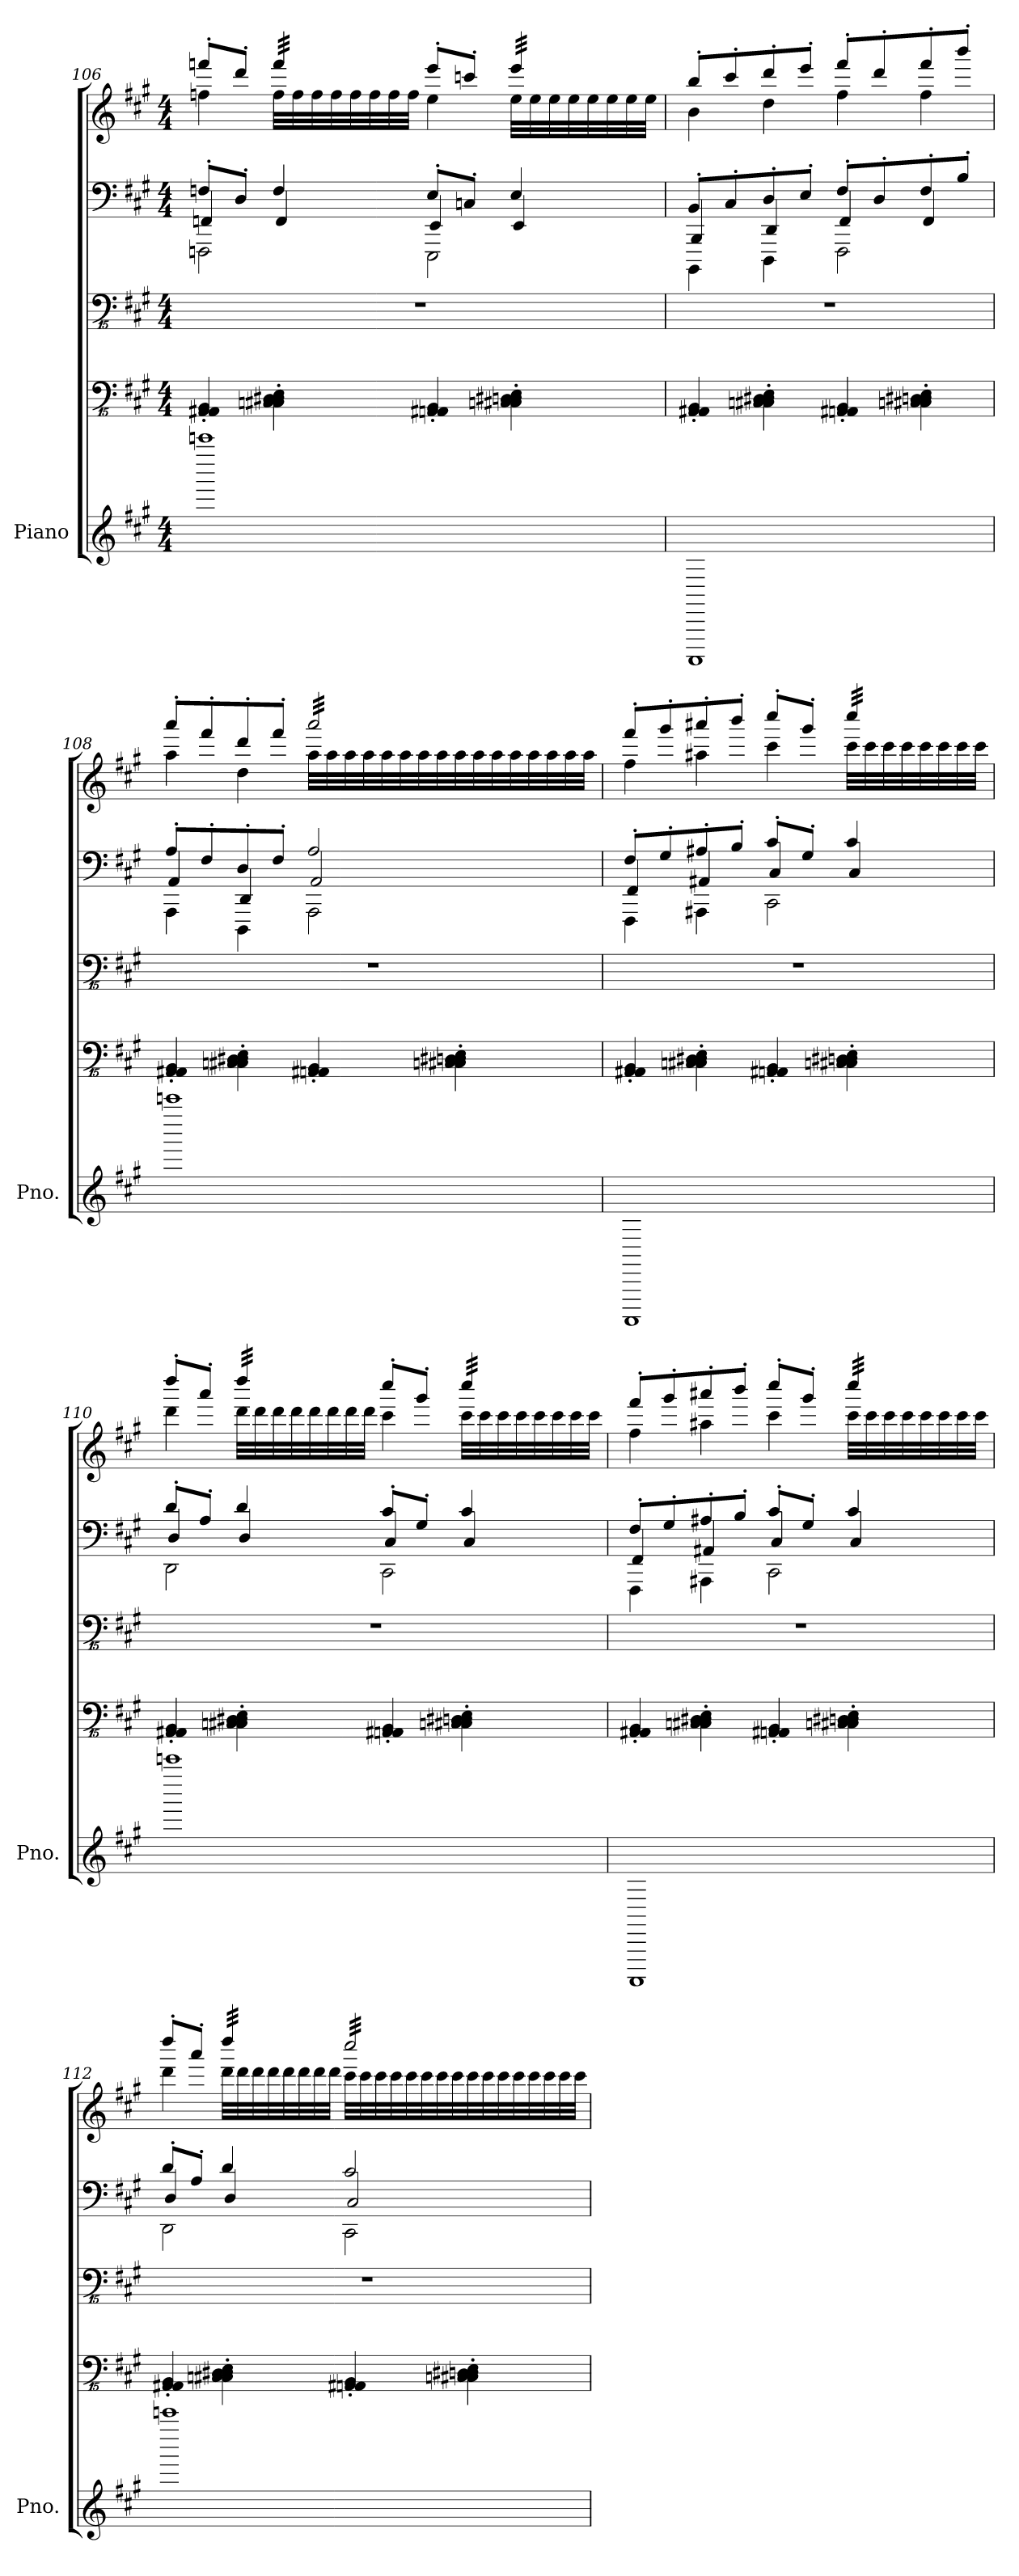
**kern	**kern	**kern	**kern	**kern
*part1	*part1	*part1	*part1	*part1
*staff5	*staff4	*staff3	*staff2	*staff1
*I"Piano	*	*	*	*
*I'Pno.	*	*	*	*
*clefG2	*clefFvv4	*clefFvv4	*clefF4	*clefG2
*k[f#c#g#]	*k[f#c#g#]	*k[f#c#g#]	*k[f#c#g#]	*k[f#c#g#]
*M4/4	*M4/4	*M4/4	*M4/4	*M4/4
=106	=106	=106	=106	=106
*	*	*	*^	*^
*	*	*	*	*^	*	*
1cccccn	4AAAA/' 4AAAA#X/' 4BBBB/'	1r	8Fn'/L	2FFFn\	4FFn/	8fffn'/L	4ffn\
.	.	.	8D'/J	.	.	8ddd'/J	.
*	*	*	*	*	*	*tremolo	*
.	4CCCn\' 4CCC#X\' 4DDD\' 4DDD#X\' 4EEE\'	.	4F/	.	4FF/	32fff/LLL	32ff\LLL
.	.	.	.	.	.	32fff/	32ff\
.	.	.	.	.	.	32fff/	32ff\
.	.	.	.	.	.	32fff/	32ff\
.	.	.	.	.	.	32fff/	32ff\
.	.	.	.	.	.	32fff/	32ff\
.	.	.	.	.	.	32fff/	32ff\
.	.	.	.	.	.	32fff/JJJ	32ff\JJJ
*	*	*	*	*	*	*Xtremolo	*
.	4AAAAn/' 4AAAA#X/' 4BBBB/'	.	8E'/L	2EEE\	4EE/	8eee'/L	4ee\
.	.	.	8Cn'/J	.	.	8cccn'/J	.
*	*	*	*	*	*	*tremolo	*
.	4CCCn\' 4CCC#X\' 4DDDn\' 4DDD#X\' 4EEE\'	.	4E/	.	4EE/	32eee/LLL	32ee\LLL
.	.	.	.	.	.	32eee/	32ee\
.	.	.	.	.	.	32eee/	32ee\
.	.	.	.	.	.	32eee/	32ee\
.	.	.	.	.	.	32eee/	32ee\
.	.	.	.	.	.	32eee/	32ee\
.	.	.	.	.	.	32eee/	32ee\
.	.	.	.	.	.	32eee/JJJ	32ee\JJJ
*	*	*	*	*	*	*Xtremolo	*
!!LO:PB:g=z	!!
=107	=107	=107	=107	=107	=107	=107	=107
1AAAA	4AAAA/' 4AAAA#X/' 4BBBB/'	1r	8BB'/L	4BBBB\	4BBB/	8bb'/L	4b\
.	.	.	8C#'/	.	.	8ccc#'/	.
.	4CCCn\' 4CCC#X\' 4DDD\' 4DDD#X\' 4EEE\'	.	8D'/	4DDD\	4DD/	8ddd'/	4dd\
.	.	.	8E'/J	.	.	8eee'/J	.
.	4AAAAn/' 4AAAA#X/' 4BBBB/'	.	8F#'/L	2FFF#\	4FF#/	8fff#'/L	4ff#\
.	.	.	8D'/	.	.	8ddd'/	.
.	4CCCn\' 4CCC#X\' 4DDDn\' 4DDD#X\' 4EEE\'	.	8F#'/	.	4FF#/	8fff#'/	4ff#\
.	.	.	8B'/J	.	.	8bbb'/J	.
=108	=108	=108	=108	=108	=108	=108	=108
1cccccn	4AAAA/' 4AAAA#X/' 4BBBB/'	1r	8A'/L	4AAA\	4AA/	8aaa'/L	4aa\
.	.	.	8F#'/	.	.	8fff#'/	.
.	4CCCn\' 4CCC#X\' 4DDD\' 4DDD#X\' 4EEE\'	.	8D'/	4DDD\	4DD/	8ddd'/	4dd\
.	.	.	8F#'/J	.	.	8fff#'/J	.
*	*	*	*	*	*	*tremolo	*
.	4AAAAn/' 4AAAA#X/' 4BBBB/'	.	2A/	2AAA\	2AA/	32aaa/LLL	32aa\LLL
.	.	.	.	.	.	32aaa/	32aa\
.	.	.	.	.	.	32aaa/	32aa\
.	.	.	.	.	.	32aaa/	32aa\
.	.	.	.	.	.	32aaa/	32aa\
.	.	.	.	.	.	32aaa/	32aa\
.	.	.	.	.	.	32aaa/	32aa\
.	.	.	.	.	.	32aaa/	32aa\
.	4CCCn\' 4CCC#X\' 4DDDn\' 4DDD#X\' 4EEE\'	.	.	.	.	32aaa/	32aa\
.	.	.	.	.	.	32aaa/	32aa\
.	.	.	.	.	.	32aaa/	32aa\
.	.	.	.	.	.	32aaa/	32aa\
.	.	.	.	.	.	32aaa/	32aa\
.	.	.	.	.	.	32aaa/	32aa\
.	.	.	.	.	.	32aaa/	32aa\
.	.	.	.	.	.	32aaa/JJJ	32aa\JJJ
*	*	*	*	*	*	*Xtremolo	*
=109	=109	=109	=109	=109	=109	=109	=109
1AAAA	4AAAA/' 4AAAA#X/' 4BBBB/'	1r	8F#'/L	4FFF#\	4FF#/	8fff#'/L	4ff#\
.	.	.	8G#'/	.	.	8ggg#'/	.
.	4CCCn\' 4CCC#X\' 4DDD\' 4DDD#X\' 4EEE\'	.	8A#X'/	4AAA#X\	4AA#X/	8aaa#X'/	4aa#X\
.	.	.	8B'/J	.	.	8bbb'/J	.
.	4AAAAn/' 4AAAA#X/' 4BBBB/'	.	8c#'/L	2CC#\	4C#/	8cccc#'/L	4ccc#\
.	.	.	8G#'/J	.	.	8ggg#'/J	.
*	*	*	*	*	*	*tremolo	*
.	4CCCn\' 4CCC#X\' 4DDDn\' 4DDD#X\' 4EEE\'	.	4c#/	.	4C#/	32cccc#/LLL	32ccc#\LLL
.	.	.	.	.	.	32cccc#/	32ccc#\
.	.	.	.	.	.	32cccc#/	32ccc#\
.	.	.	.	.	.	32cccc#/	32ccc#\
.	.	.	.	.	.	32cccc#/	32ccc#\
.	.	.	.	.	.	32cccc#/	32ccc#\
.	.	.	.	.	.	32cccc#/	32ccc#\
.	.	.	.	.	.	32cccc#/JJJ	32ccc#\JJJ
*	*	*	*	*	*	*Xtremolo	*
!!LO:PB:g=z	!!
=110	=110	=110	=110	=110	=110	=110	=110
1cccccn	4AAAA/' 4AAAA#X/' 4BBBB/'	1r	8d'/L	2DD\	4D/	8dddd'/L	4ddd\
.	.	.	8A'/J	.	.	8aaa'/J	.
*	*	*	*	*	*	*tremolo	*
.	4CCCn\' 4CCC#X\' 4DDD\' 4DDD#X\' 4EEE\'	.	4d/	.	4D/	32dddd/LLL	32ddd\LLL
.	.	.	.	.	.	32dddd/	32ddd\
.	.	.	.	.	.	32dddd/	32ddd\
.	.	.	.	.	.	32dddd/	32ddd\
.	.	.	.	.	.	32dddd/	32ddd\
.	.	.	.	.	.	32dddd/	32ddd\
.	.	.	.	.	.	32dddd/	32ddd\
.	.	.	.	.	.	32dddd/JJJ	32ddd\JJJ
*	*	*	*	*	*	*Xtremolo	*
.	4AAAAn/' 4AAAA#X/' 4BBBB/'	.	8c#'/L	2CC#\	4C#/	8cccc#'/L	4ccc#\
.	.	.	8G#'/J	.	.	8ggg#'/J	.
*	*	*	*	*	*	*tremolo	*
.	4CCCn\' 4CCC#X\' 4DDDn\' 4DDD#X\' 4EEE\'	.	4c#/	.	4C#/	32cccc#/LLL	32ccc#\LLL
.	.	.	.	.	.	32cccc#/	32ccc#\
.	.	.	.	.	.	32cccc#/	32ccc#\
.	.	.	.	.	.	32cccc#/	32ccc#\
.	.	.	.	.	.	32cccc#/	32ccc#\
.	.	.	.	.	.	32cccc#/	32ccc#\
.	.	.	.	.	.	32cccc#/	32ccc#\
.	.	.	.	.	.	32cccc#/JJJ	32ccc#\JJJ
*	*	*	*	*	*	*Xtremolo	*
=111	=111	=111	=111	=111	=111	=111	=111
1AAAA	4AAAA/' 4AAAA#X/' 4BBBB/'	1r	8F#'/L	4FFF#\	4FF#/	8fff#'/L	4ff#\
.	.	.	8G#'/	.	.	8ggg#'/	.
.	4CCCn\' 4CCC#X\' 4DDD\' 4DDD#X\' 4EEE\'	.	8A#X'/	4AAA#X\	4AA#X/	8aaa#X'/	4aa#X\
.	.	.	8B'/J	.	.	8bbb'/J	.
.	4AAAAn/' 4AAAA#X/' 4BBBB/'	.	8c#'/L	2CC#\	4C#/	8cccc#'/L	4ccc#\
.	.	.	8G#'/J	.	.	8ggg#'/J	.
*	*	*	*	*	*	*tremolo	*
.	4CCCn\' 4CCC#X\' 4DDDn\' 4DDD#X\' 4EEE\'	.	4c#/	.	4C#/	32cccc#/LLL	32ccc#\LLL
.	.	.	.	.	.	32cccc#/	32ccc#\
.	.	.	.	.	.	32cccc#/	32ccc#\
.	.	.	.	.	.	32cccc#/	32ccc#\
.	.	.	.	.	.	32cccc#/	32ccc#\
.	.	.	.	.	.	32cccc#/	32ccc#\
.	.	.	.	.	.	32cccc#/	32ccc#\
.	.	.	.	.	.	32cccc#/JJJ	32ccc#\JJJ
*	*	*	*	*	*	*Xtremolo	*
=112	=112	=112	=112	=112	=112	=112	=112
1cccccn	4AAAA/' 4AAAA#X/' 4BBBB/'	1r	8d'/L	2DD\	4D/	8dddd'/L	4ddd\
.	.	.	8A'/J	.	.	8aaa'/J	.
*	*	*	*	*	*	*tremolo	*
.	4CCCn\' 4CCC#X\' 4DDD\' 4DDD#X\' 4EEE\'	.	4d/	.	4D/	32dddd/LLL	32ddd\LLL
.	.	.	.	.	.	32dddd/	32ddd\
.	.	.	.	.	.	32dddd/	32ddd\
.	.	.	.	.	.	32dddd/	32ddd\
.	.	.	.	.	.	32dddd/	32ddd\
.	.	.	.	.	.	32dddd/	32ddd\
.	.	.	.	.	.	32dddd/	32ddd\
.	.	.	.	.	.	32dddd/JJJ	32ddd\JJJ
.	4AAAAn/' 4AAAA#X/' 4BBBB/'	.	2c#/	2CC#\	2C#/	32cccc#/LLL	32ccc#\LLL
.	.	.	.	.	.	32cccc#/	32ccc#\
.	.	.	.	.	.	32cccc#/	32ccc#\
.	.	.	.	.	.	32cccc#/	32ccc#\
.	.	.	.	.	.	32cccc#/	32ccc#\
.	.	.	.	.	.	32cccc#/	32ccc#\
.	.	.	.	.	.	32cccc#/	32ccc#\
.	.	.	.	.	.	32cccc#/	32ccc#\
.	4CCCn\' 4CCC#X\' 4DDDn\' 4DDD#X\' 4EEE\'	.	.	.	.	32cccc#/	32ccc#\
.	.	.	.	.	.	32cccc#/	32ccc#\
.	.	.	.	.	.	32cccc#/	32ccc#\
.	.	.	.	.	.	32cccc#/	32ccc#\
.	.	.	.	.	.	32cccc#/	32ccc#\
.	.	.	.	.	.	32cccc#/	32ccc#\
.	.	.	.	.	.	32cccc#/	32ccc#\
.	.	.	.	.	.	32cccc#/JJJ	32ccc#\JJJ
*	*	*	*	*	*	*Xtremolo	*
*	*	*	*v	*v	*v	*	*
*	*	*	*	*v	*v
=	=	=	=	=
*-	*-	*-	*-	*-
